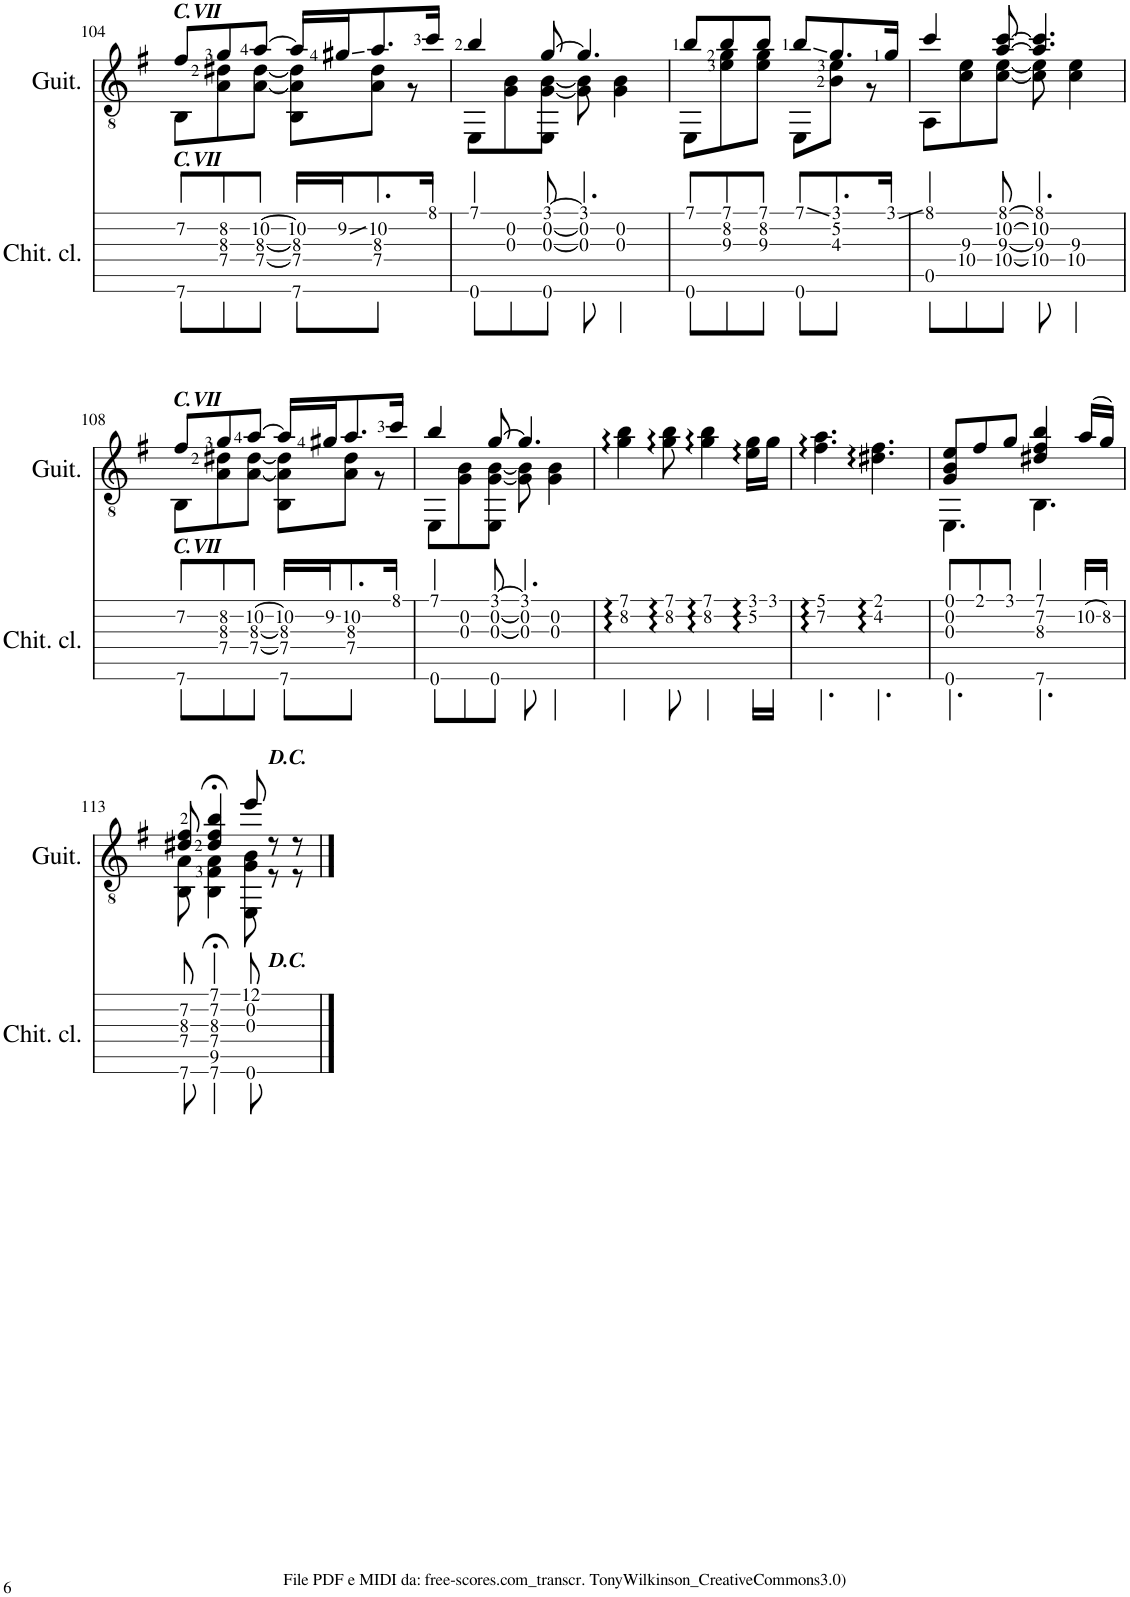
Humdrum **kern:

**kern	**kern
*part2	*part1
*staff2	*staff1
*I"Chitarra classica	*I"Guitar
*I'Chit. cl.	*I'Guit.
!!LO:PB:g=z
*	*clefGv2
*k[f#]	*k[f#]
*M6/8	*M6/8
=104	=104
*^	*^
!	!	!LO:TX:a:Bi:t=C.VII	!
!LO:TX:a:Bi:t=C.VII	!	!	!
8f#/L	8BB\L	8f#/L	8BB\L
8g/	8A\ 8d#X\	8g/	8A\ 8d#X\
[8a/J	[8A\ [8d#\J	[8a/J	[8A\ [8d#\J
16a/LL]	8BB\ 8A\] 8d#\]L	16a/LL]	8BB\ 8A\] 8d#\]L
16g#X/J	.	16g#X/J	.
8.a/	8A\ 8d#\J	8.a/	8A\ 8d#\J
.	8r	.	8r
16cc/Jk	.	16cc/Jk	.
=105	=105	=105	=105
4b/	8EE\L	4b/	8EE\L
.	8G\ 8B\	.	8G\ 8B\
[8g/	8EE\ [8G\ [8B\J	[8g/	8EE\ [8G\ [8B\J
4.g/]	8G\] 8B\]	4.g/]	8G\] 8B\]
.	4G\ 4B\	.	4G\ 4B\
=106	=106	=106	=106
8b/L	8EE\L	8b/L	8EE\L
8b/	8e\ 8g\	8b/	8e\ 8g\
8b/J	8e\ 8g\J	8b/J	8e\ 8g\J
8b/L	8EE\L	8b/L	8EE\L
8.g/	8B\ 8e\J	8.g/	8B\ 8e\J
.	8r	.	8r
16g/Jk	.	16g/Jk	.
=107	=107	=107	=107
4cc/	8AA\L	4cc/	8AA\L
.	8c\ 8e\	.	8c\ 8e\
[8a/ [8cc/	[8c\ [8e\J	[8a/ [8cc/	[8c\ [8e\J
4.a/] 4.cc/]	8c\] 8e\]	4.a/] 4.cc/]	8c\] 8e\]
.	4c\ 4e\	.	4c\ 4e\
!!LO:LB:g=z	!!
=108	=108	=108	=108
!	!	!LO:TX:a:Bi:t=C.VII	!
!LO:TX:a:Bi:t=C.VII	!	!	!
8f#/L	8BB\L	8f#/L	8BB\L
8g/	8A\ 8d#X\	8g/	8A\ 8d#X\
[8a/J	[8A\ [8d#\J	[8a/J	[8A\ [8d#\J
16a/LL]	8BB\ 8A\] 8d#\]L	16a/LL]	8BB\ 8A\] 8d#\]L
16g#X/J	.	16g#X/J	.
8.a/	8A\ 8d#\J	8.a/	8A\ 8d#\J
.	8r	.	8r
16cc/Jk	.	16cc/Jk	.
=109	=109	=109	=109
4b/	8EE\L	4b/	8EE\L
.	8G\ 8B\	.	8G\ 8B\
[8g/	8EE\ [8G\ [8B\J	[8g/	8EE\ [8G\ [8B\J
4.g/]	8G\] 8B\]	4.g/]	8G\] 8B\]
.	4G\ 4B\	.	4G\ 4B\
*v	*v	*	*
*	*v	*v
=110	=110
4g\ 4b\	4g\ 4b\
8g\ 8b\	8g\ 8b\
4g\ 4b\	4g\ 4b\
16e\ 16g\LL	16e\ 16g\LL
16g\JJ	16g\JJ
=111	=111
4.f#\ 4.a\	4.f#\ 4.a\
4.d#X\ 4.f#\	4.d#X\ 4.f#\
=112	=112
*^	*^
8G/ 8B/ 8e/L	4.EE\	8G/ 8B/ 8e/L	4.EE\
8f#/	.	8f#/	.
8g/J	.	8g/J	.
4d#X/ 4f#/ 4b/	4.BB\	4d#X/ 4f#/ 4b/	4.BB\
(16a/LL	.	(16a/LL	.
16g/JJ)	.	16g/JJ)	.
!!LO:LB:g=z	!!
=113	=113	=113	=113
8d#X/ 8f#/	8BB\ 8A\	8d#X/ 8f#/	8BB\ 8A\
4d#/;< 4f#/;< 4b/;<	4BB\ 4F#\ 4A\	4d#/;< 4f#/;< 4b/;<	4BB\ 4F#\ 4A\
8ee/	8EE\ 8G\ 8B\	8ee/	8EE\ 8G\ 8B\
8r	8r	8r	8r
8r	8r	8r	8r
*v	*v	*	*
*	*v	*v
==	==
*-	*-
